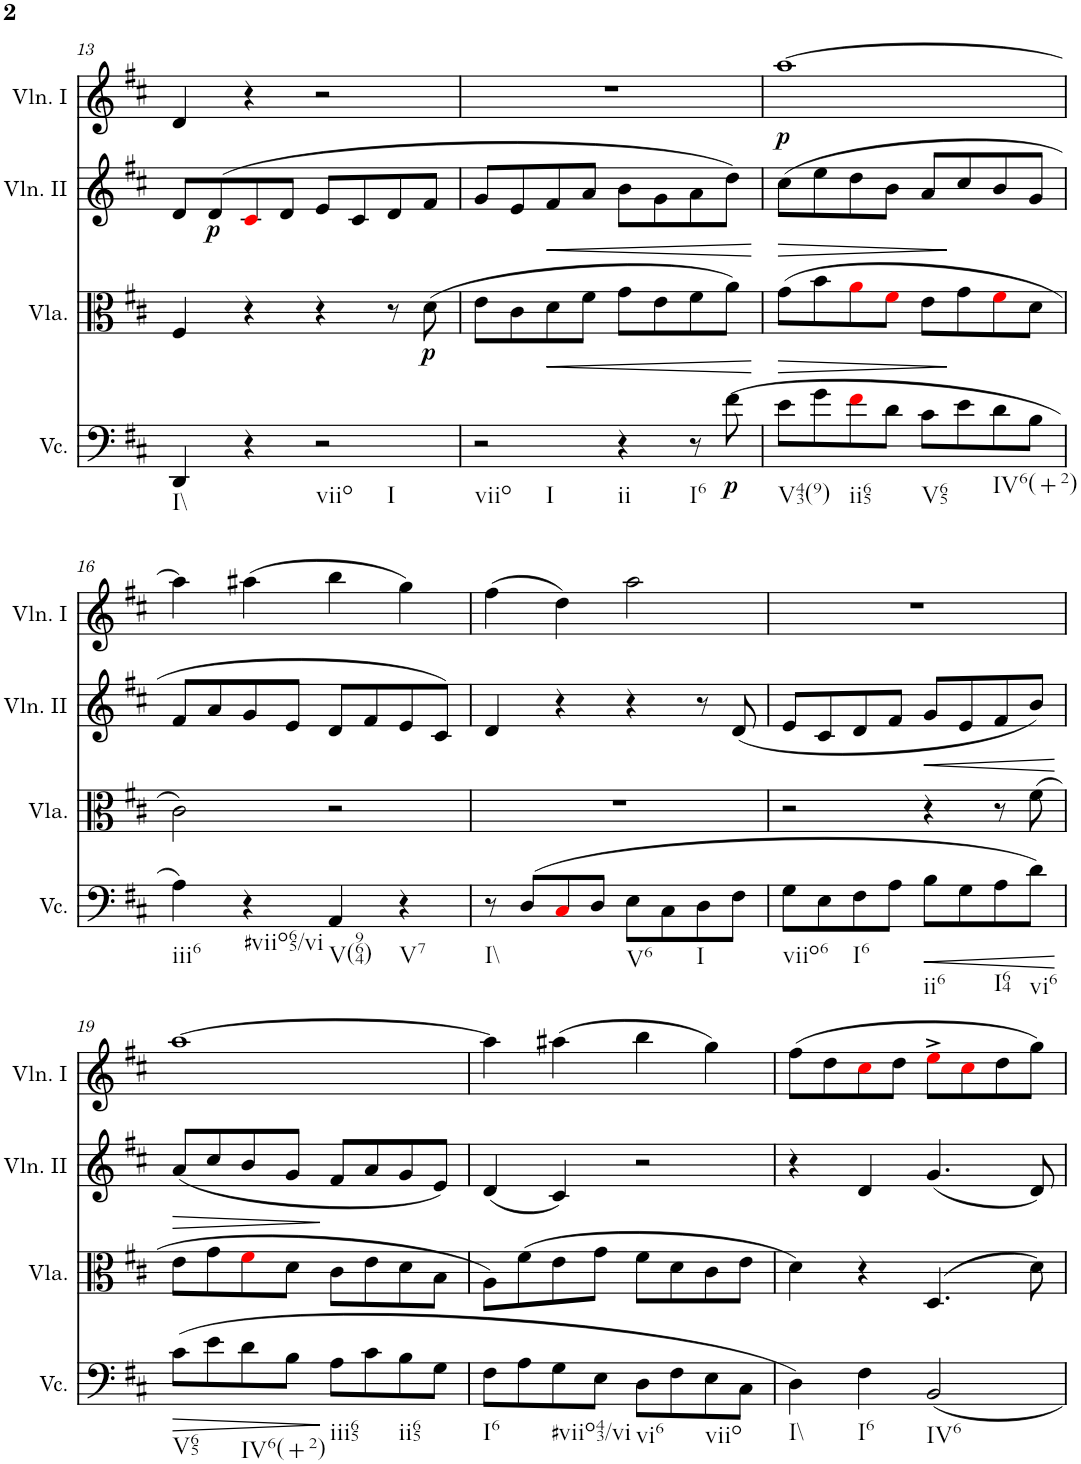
**kern	**dynam	**kern	**dynam	**kern	**dynam	**kern	**dynam
*part4	*part4	*part3	*part3	*part2	*part2	*part1	*part1
*staff4	*staff4	*staff3	*staff3	*staff2	*staff2	*staff1	*staff1
*I"Violoncello	*	*I"Viola	*	*I"Violino II	*	*I"Violino I	*
*I'Vc.	*	*I'Vla.	*	*I'Vln. II	*	*I'Vln. I	*
!!LO:PB:g=z
*clefF4	*	*clefC3	*	*clefG2	*	*clefG2	*
*k[f#c#]	*	*k[f#c#]	*	*k[f#c#]	*	*k[f#c#]	*
*M4/4	*	*M4/4	*	*M4/4	*	*M4/4	*
*met(c)	*	*met(c)	*	*met(c)	*	*met(c)	*
=13	=13	=13	=13	=13	=13	=13	=13
!LO:TX:b:t=I\\	!	!	!	!	!	!	!
4DD/	.	4F#/	.	8d/L	.	4d/	.
!	!	!	!	!	!LO:DY:b	!	!
.	.	.	.	(8d/	p	.	.
4r	.	4r	.	8c#i/	.	4r	.
.	.	.	.	8d/J	.	.	.
!LO:TX:b:t=viio	!	!	!	!	!	!	!
!LO:TX:b:t=I	!	!	!	!	!	!	!
2r	.	4r	.	8e/L	.	2r	.
.	.	.	.	8c#/	.	.	.
.	.	8r	.	8d/	.	.	.
!	!	!	!LO:DY:b	!	!	!	!
.	.	(8d\	p	8f#/J	.	.	.
=14	=14	=14	=14	=14	=14	=14	=14
!LO:TX:b:t=viio	!	!	!	!	!	!	!
!LO:TX:b:t=I	!	!	!	!	!	!	!
2r	.	8e\L	.	8g/L	.	1r	.
.	.	8c#\	.	8e/	.	.	.
!	!	!	!LO:HP:b	!	!LO:HP:b	!	!
.	.	8d\	<	8f#/	<	.	.
.	.	8f#\J	.	8a/J	.	.	.
!LO:TX:b:t=ii	!	!	!	!	!	!	!
4r	.	8g\L	.	8b\L	.	.	.
.	.	8e\	.	8g\	.	.	.
!LO:TX:b:t=I6	!	!	!	!	!	!	!
8r	.	8f#\	.	8a\	.	.	.
!	!LO:DY:b	!	!	!	!	!	!
(8f#\	p	8a\J)	.	8dd\J)	.	.	.
.	.	.	[	.	[	.	.
=15	=15	=15	=15	=15	=15	=15	=15
!LO:TX:b:t=V43(9)	!	!	!	!	!	!	!
!	!	!	!LO:HP:b	!	!LO:HP:b	!	!LO:DY:b
8e\L	.	(8g\L	>	(8cc#\L	>	[1aa	p
8g\	.	8b\	.	8ee\	.	.	.
!LO:TX:b:t=ii65	!	!	!	!	!	!	!
8f#i\	.	8ai\	.	8dd\	.	.	.
8d\J	.	8f#i\J	.	8b\J	.	.	.
!LO:TX:b:t=V65	!	!	!	!	!	!	!
8c#\L	.	8e\L	.	8a/L	.	.	.
8e\	.	8g\	]	8cc#/	]	.	.
!LO:TX:b:t=IV6(+2)	!	!	!	!	!	!	!
8d\	.	8f#i\	.	8b/	.	.	.
8B\J	.	8d\J	.	8g/J	.	.	.
!!LO:LB:g=z
=16	=16	=16	=16	=16	=16	=16	=16
!LO:TX:b:t=iii6	!	!	!	!	!	!	!
4A\)	.	2c#\)	.	8f#/L	.	4aa\]	.
.	.	.	.	8a/	.	.	.
!LO:TX:b:t=#viio65/vi	!	!	!	!	!	!	!
4r	.	.	.	8g/	.	(4aa#X\	.
.	.	.	.	8e/J	.	.	.
!LO:TX:b:t=V(964)	!	!	!	!	!	!	!
4AA/	.	2r	.	8d/L	.	4bb\	.
.	.	.	.	8f#/	.	.	.
!LO:TX:b:t=V7	!	!	!	!	!	!	!
4r	.	.	.	8e/	.	4gg\)	.
.	.	.	.	8c#/J)	.	.	.
=17	=17	=17	=17	=17	=17	=17	=17
!LO:TX:b:t=I\\	!	!	!	!	!	!	!
8r	.	1r	.	4d/	.	(4ff#\	.
(8D/L	.	.	.	.	.	.	.
8C#i/	.	.	.	4r	.	4dd\)	.
8D/J	.	.	.	.	.	.	.
!LO:TX:b:t=V6	!	!	!	!	!	!	!
8E\L	.	.	.	4r	.	2aa\	.
8C#\	.	.	.	.	.	.	.
!LO:TX:b:t=I	!	!	!	!	!	!	!
8D\	.	.	.	8r	.	.	.
8F#\J	.	.	.	(8d/	.	.	.
=18	=18	=18	=18	=18	=18	=18	=18
!LO:TX:b:t=viio6	!	!	!	!	!	!	!
8G\L	.	2r	.	8e/L	.	1r	.
8E\	.	.	.	8c#/	.	.	.
!LO:TX:b:t=I6	!	!	!	!	!	!	!
8F#\	.	.	.	8d/	.	.	.
8A\J	.	.	.	8f#/J	.	.	.
!LO:TX:b:t=ii6	!	!	!	!	!	!	!
!	!LO:HP:b	!	!	!	!LO:HP:b	!	!
8B\L	<	4r	.	8g/L	<	.	.
8G\	.	.	.	8e/	.	.	.
!LO:TX:b:t=I64	!	!	!	!	!	!	!
8A\	.	8r	.	8f#/	.	.	.
!LO:TX:b:t=vi6	!	!	!	!	!	!	!
8d\J)	.	(8f#\	.	8b/J)	.	.	.
.	[	.	.	.	[	.	.
!!LO:LB:g=z
=19	=19	=19	=19	=19	=19	=19	=19
!LO:TX:b:t=V65	!	!	!	!	!	!	!
!	!LO:HP:b	!	!	!	!LO:HP:b	!	!
(8c#\L	>	8e\L	.	(8a/L	>	[1aa	.
8e\	.	8g\	.	8cc#/	.	.	.
!LO:TX:b:t=IV6(+2)	!	!	!	!	!	!	!
8d\	.	8f#i\	.	8b/	.	.	.
8B\J	.	8d\J	.	8g/J	.	.	.
!LO:TX:b:t=iii65	!	!	!	!	!	!	!
8A\L	]	8c#\L	.	8f#/L	]	.	.
8c#\	.	8e\	.	8a/	.	.	.
!LO:TX:b:t=ii65	!	!	!	!	!	!	!
8B\	.	8d\	.	8g/	.	.	.
8G\J	.	8B\J	.	8e/J)	.	.	.
=20	=20	=20	=20	=20	=20	=20	=20
!LO:TX:b:t=I6	!	!	!	!	!	!	!
8F#\L	.	8A\L)	.	(4d/	.	4aa\]	.
8A\	.	(8f#\	.	.	.	.	.
!LO:TX:b:t=#viio43/vi	!	!	!	!	!	!	!
8G\	.	8e\	.	4c#/)	.	(4aa#X\	.
8E\J	.	8g\J	.	.	.	.	.
!LO:TX:b:t=vi6	!	!	!	!	!	!	!
8D\L	.	8f#\L	.	2r	.	4bb\	.
8F#\	.	8d\	.	.	.	.	.
!LO:TX:b:t=viio	!	!	!	!	!	!	!
8E\	.	8c#\	.	.	.	4gg\)	.
8C#\J	.	8e\J	.	.	.	.	.
=21	=21	=21	=21	=21	=21	=21	=21
!LO:TX:b:t=I\\	!	!	!	!	!	!	!
4D\)	.	4d\)	.	4r	.	(8ff#\L	.
.	.	.	.	.	.	8dd\	.
!LO:TX:b:t=I6	!	!	!	!	!	!	!
4F#\	.	4r	.	4d/	.	8cc#i\	.
.	.	.	.	.	.	8dd\J	.
!LO:TX:b:t=IV6	!	!	!	!	!	!	!
2BB/	.	(4.D/	.	(4.g/	.	8ee^i\L	.
.	.	.	.	.	.	8cc#i\	.
.	.	.	.	.	.	8dd\	.
.	.	8d\)	.	8d/)	.	8gg\J)	.
=	=	=	=	=	=	=	=
*-	*-	*-	*-	*-	*-	*-	*-
